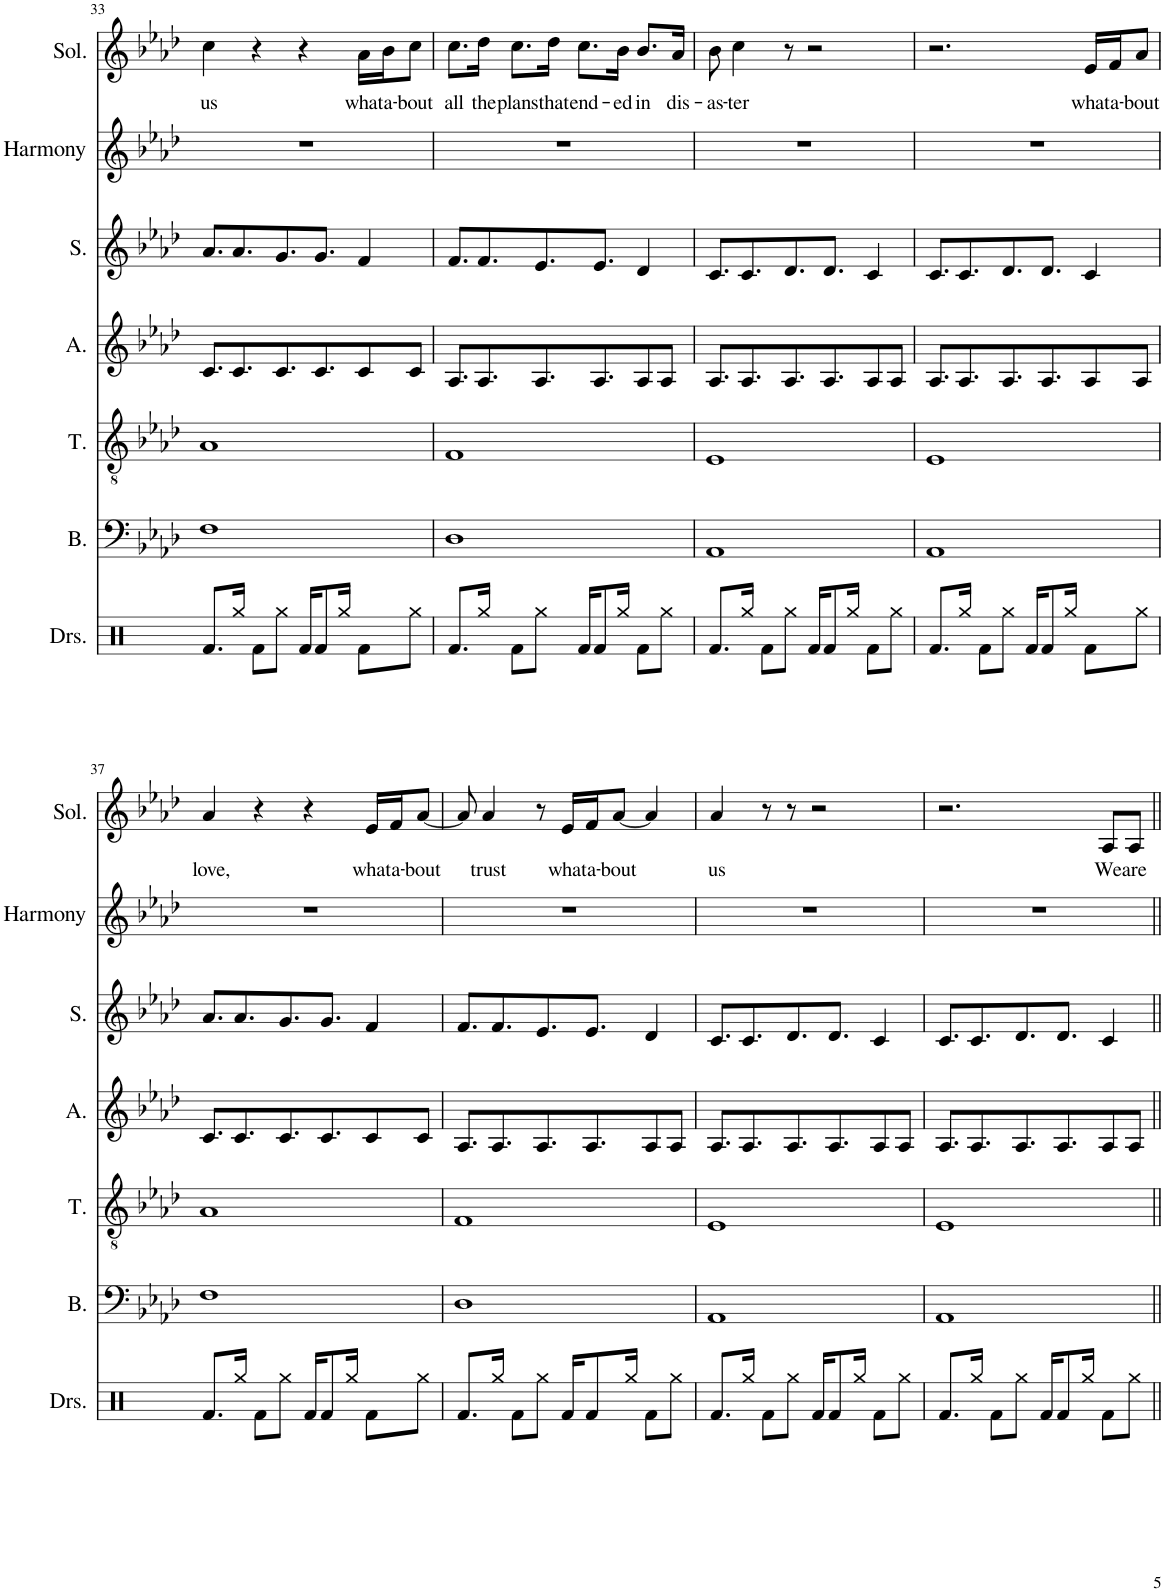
**kern	**kern	**kern	**kern	**kern	**kern	**kern	**text
*part7	*part6	*part5	*part4	*part3	*part2	*part1	*part1
*staff7	*staff6	*staff5	*staff4	*staff3	*staff2	*staff1	*staff1
*I"Drumset	*I"Bass	*I"Tenor	*I"Alto	*I"Soprano	*I"Harmony	*I"Solo	*
*I'Drs.	*I'B.	*I'T.	*I'A.	*I'S.	*I'Harmony	*I'Sol.	*
!!LO:PB:g=z
*clefX	*clefF4	*clefGv2	*clefG2	*clefG2	*clefG2	*clefG2	*
*k[]	*k[b-e-a-d-]	*k[b-e-a-d-]	*k[b-e-a-d-]	*k[b-e-a-d-]	*k[b-e-a-d-]	*k[b-e-a-d-]	*
*M4/4	*M4/4	*M4/4	*M4/4	*M4/4	*M4/4	*M4/4	*
=33	=33	=33	=33	=33	=33	=33	=33
!	!	!	!	!	!	!	!LO:LY:b
8.Rf/L	1F	1A-	8.c/L	8.a-/L	1r	4cc\	us
16Rgg/Jk	.	.	8.c/	8.a-/	.	.	.
8Rf\L	.	.	.	.	.	4r	.
8Rgg\J	.	.	8.c/	8.g/	.	.	.
16Rf/KL	.	.	.	.	.	4r	.
8Rf/	.	.	8.c/	8.g/J	.	.	.
16Rgg/Jk	.	.	.	.	.	.	.
!	!	!	!	!	!	!	!LO:LY:b
8Rf\L	.	.	8c/	4f/	.	16a-\LL	what
!	!	!	!	!	!	!	!LO:LY:b
.	.	.	.	.	.	16b-\J	a-
!	!	!	!	!	!	!	!LO:LY:b
8Rgg\J	.	.	8c/J	.	.	8cc\J	-bout
=34	=34	=34	=34	=34	=34	=34	=34
!	!	!	!	!	!	!	!LO:LY:b
8.Rf/L	1D-	1F	8.A-/L	8.f/L	1r	8.cc\L	all
!	!	!	!	!	!	!	!LO:LY:b
16Rgg/Jk	.	.	8.A-/	8.f/	.	16dd-\Jk	the
!	!	!	!	!	!	!	!LO:LY:b
8Rf\L	.	.	.	.	.	8.cc\L	plans
8Rgg\J	.	.	8.A-/	8.e-/	.	.	.
!	!	!	!	!	!	!	!LO:LY:b
.	.	.	.	.	.	16dd-\Jk	that
!	!	!	!	!	!	!	!LO:LY:b
16Rf/KL	.	.	.	.	.	8.cc\L	end-
8Rf/	.	.	8.A-/	8.e-/J	.	.	.
!	!	!	!	!	!	!	!LO:LY:b
16Rgg/Jk	.	.	.	.	.	16b-\Jk	-ed
!	!	!	!	!	!	!	!LO:LY:b
8Rf\L	.	.	8A-/	4d-/	.	8.b-/L	in
8Rgg\J	.	.	8A-/J	.	.	.	.
!	!	!	!	!	!	!	!LO:LY:b
.	.	.	.	.	.	16a-/Jk	dis-
=35	=35	=35	=35	=35	=35	=35	=35
!	!	!	!	!	!	!	!LO:LY:b
8.Rf/L	1AA-	1E-	8.A-/L	8.c/L	1r	8b-\	-as-
!	!	!	!	!	!	!	!LO:LY:b
.	.	.	.	.	.	4cc\	-ter
16Rgg/Jk	.	.	8.A-/	8.c/	.	.	.
8Rf\L	.	.	.	.	.	.	.
8Rgg\J	.	.	8.A-/	8.d-/	.	8r	.
16Rf/KL	.	.	.	.	.	2r	.
8Rf/	.	.	8.A-/	8.d-/J	.	.	.
16Rgg/Jk	.	.	.	.	.	.	.
8Rf\L	.	.	8A-/	4c/	.	.	.
8Rgg\J	.	.	8A-/J	.	.	.	.
=36	=36	=36	=36	=36	=36	=36	=36
8.Rf/L	1AA-	1E-	8.A-/L	8.c/L	1r	2.r	.
16Rgg/Jk	.	.	8.A-/	8.c/	.	.	.
8Rf\L	.	.	.	.	.	.	.
8Rgg\J	.	.	8.A-/	8.d-/	.	.	.
16Rf/KL	.	.	.	.	.	.	.
8Rf/	.	.	8.A-/	8.d-/J	.	.	.
16Rgg/Jk	.	.	.	.	.	.	.
!	!	!	!	!	!	!	!LO:LY:b
8Rf\L	.	.	8A-/	4c/	.	16e-/LL	what
!	!	!	!	!	!	!	!LO:LY:b
.	.	.	.	.	.	16f/J	a-
!	!	!	!	!	!	!	!LO:LY:b
8Rgg\J	.	.	8A-/J	.	.	8a-/J	-bout
!!LO:LB:g=z
=37	=37	=37	=37	=37	=37	=37	=37
!	!	!	!	!	!	!	!LO:LY:b
8.Rf/L	1F	1A-	8.c/L	8.a-/L	1r	4a-/	love,
16Rgg/Jk	.	.	8.c/	8.a-/	.	.	.
8Rf\L	.	.	.	.	.	4r	.
8Rgg\J	.	.	8.c/	8.g/	.	.	.
16Rf/KL	.	.	.	.	.	4r	.
8Rf/	.	.	8.c/	8.g/J	.	.	.
16Rgg/Jk	.	.	.	.	.	.	.
!	!	!	!	!	!	!	!LO:LY:b
8Rf\L	.	.	8c/	4f/	.	16e-/LL	what
!	!	!	!	!	!	!	!LO:LY:b
.	.	.	.	.	.	16f/J	a-
!	!	!	!	!	!	!	!LO:LY:b
8Rgg\J	.	.	8c/J	.	.	[8a-/J	-bout
=38	=38	=38	=38	=38	=38	=38	=38
8.Rf/L	1D-	1F	8.A-/L	8.f/L	1r	8a-/]	.
!	!	!	!	!	!	!	!LO:LY:b
.	.	.	.	.	.	4a-/	trust
16Rgg/Jk	.	.	8.A-/	8.f/	.	.	.
8Rf\L	.	.	.	.	.	.	.
8Rgg\J	.	.	8.A-/	8.e-/	.	8r	.
!	!	!	!	!	!	!	!LO:LY:b
16Rf/KL	.	.	.	.	.	16e-/LL	what
!	!	!	!	!	!	!	!LO:LY:b
8Rf/	.	.	8.A-/	8.e-/J	.	16f/J	a-
!	!	!	!	!	!	!	!LO:LY:b
.	.	.	.	.	.	[8a-/J	-bout
16Rgg/Jk	.	.	.	.	.	.	.
8Rf\L	.	.	8A-/	4d-/	.	4a-/]	.
8Rgg\J	.	.	8A-/J	.	.	.	.
=39	=39	=39	=39	=39	=39	=39	=39
!	!	!	!	!	!	!	!LO:LY:b
8.Rf/L	1AA-	1E-	8.A-/L	8.c/L	1r	4a-/	us
16Rgg/Jk	.	.	8.A-/	8.c/	.	.	.
8Rf\L	.	.	.	.	.	8r	.
8Rgg\J	.	.	8.A-/	8.d-/	.	8r	.
16Rf/KL	.	.	.	.	.	2r	.
8Rf/	.	.	8.A-/	8.d-/J	.	.	.
16Rgg/Jk	.	.	.	.	.	.	.
8Rf\L	.	.	8A-/	4c/	.	.	.
8Rgg\J	.	.	8A-/J	.	.	.	.
=40	=40	=40	=40	=40	=40	=40	=40
8.Rf/L	1AA-	1E-	8.A-/L	8.c/L	1r	2.r	.
16Rgg/Jk	.	.	8.A-/	8.c/	.	.	.
8Rf\L	.	.	.	.	.	.	.
8Rgg\J	.	.	8.A-/	8.d-/	.	.	.
16Rf/KL	.	.	.	.	.	.	.
8Rf/	.	.	8.A-/	8.d-/J	.	.	.
16Rgg/Jk	.	.	.	.	.	.	.
!	!	!	!	!	!	!	!LO:LY:b
8Rf\L	.	.	8A-/	4c/	.	8A-/L	We
!	!	!	!	!	!	!	!LO:LY:b
8Rgg\J	.	.	8A-/J	.	.	8A-/J	are
=||	=||	=||	=||	=||	=||	=||	=||
*-	*-	*-	*-	*-	*-	*-	*-
